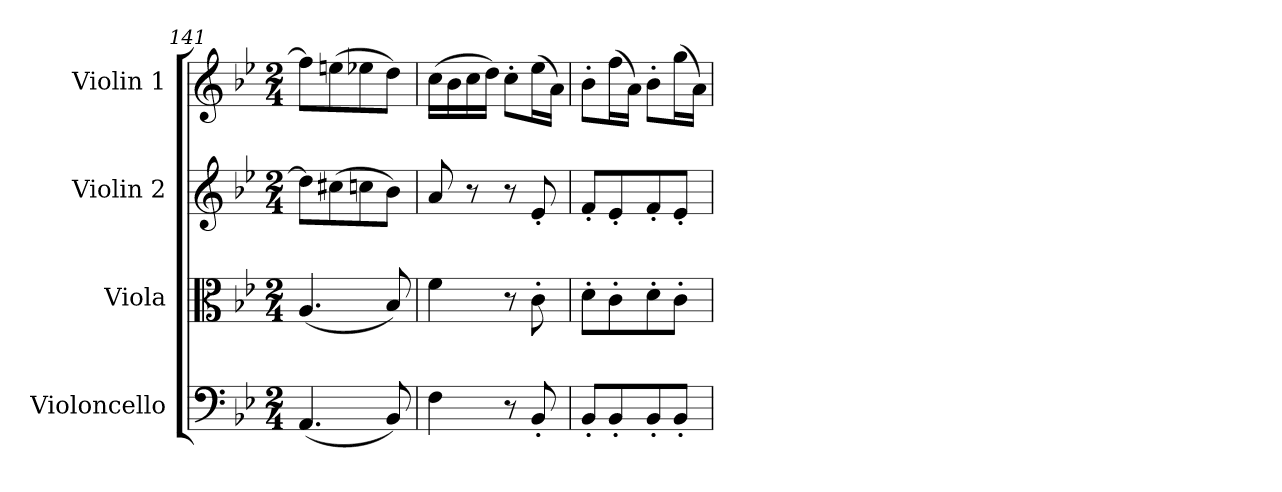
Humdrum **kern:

**kern	**kern	**kern	**kern
*part4	*part3	*part2	*part1
*staff4	*staff3	*staff2	*staff1
*I"Violoncello	*I"Viola	*I"Violin 2	*I"Violin 1
*I'Vc	*I'Vla	*I'Vln	*I'Vln
*clefF4	*clefC3	*clefG2	*clefG2
*k[b-e-]	*k[b-e-]	*k[b-e-]	*k[b-e-]
*M2/4	*M2/4	*M2/4	*M2/4
=141	=141	=141	=141
(4.AA/	(4.A/	8dd\L]	8ff\L]
.	.	(8cc#X\	(8een\
.	.	8ccn\	8ee-X\
8BB-/)	8B-/)	8b-\J)	8dd\J)
=142	=142	=142	=142
4F\	4f\	8a/	(16cc\LL
.	.	.	16b-\
.	.	8r	16cc\
.	.	.	16dd\JJ)
8r	8r	8r	8cc'\L
8BB-'/	8c'\	8e-'/	(16ee-\L
.	.	.	16a\JJ)
=143	=143	=143	=143
8BB-'/L	8d'\L	8f'/L	8b-'\L
8BB-'/	8c'\	8e-'/	(16ff\L
.	.	.	16a\JJ)
8BB-'/	8d'\	8f'/	8b-'\L
8BB-'/J	8c'\J	8e-'/J	(16gg\L
.	.	.	16a\JJ)
=	=	=	=
*-	*-	*-	*-
